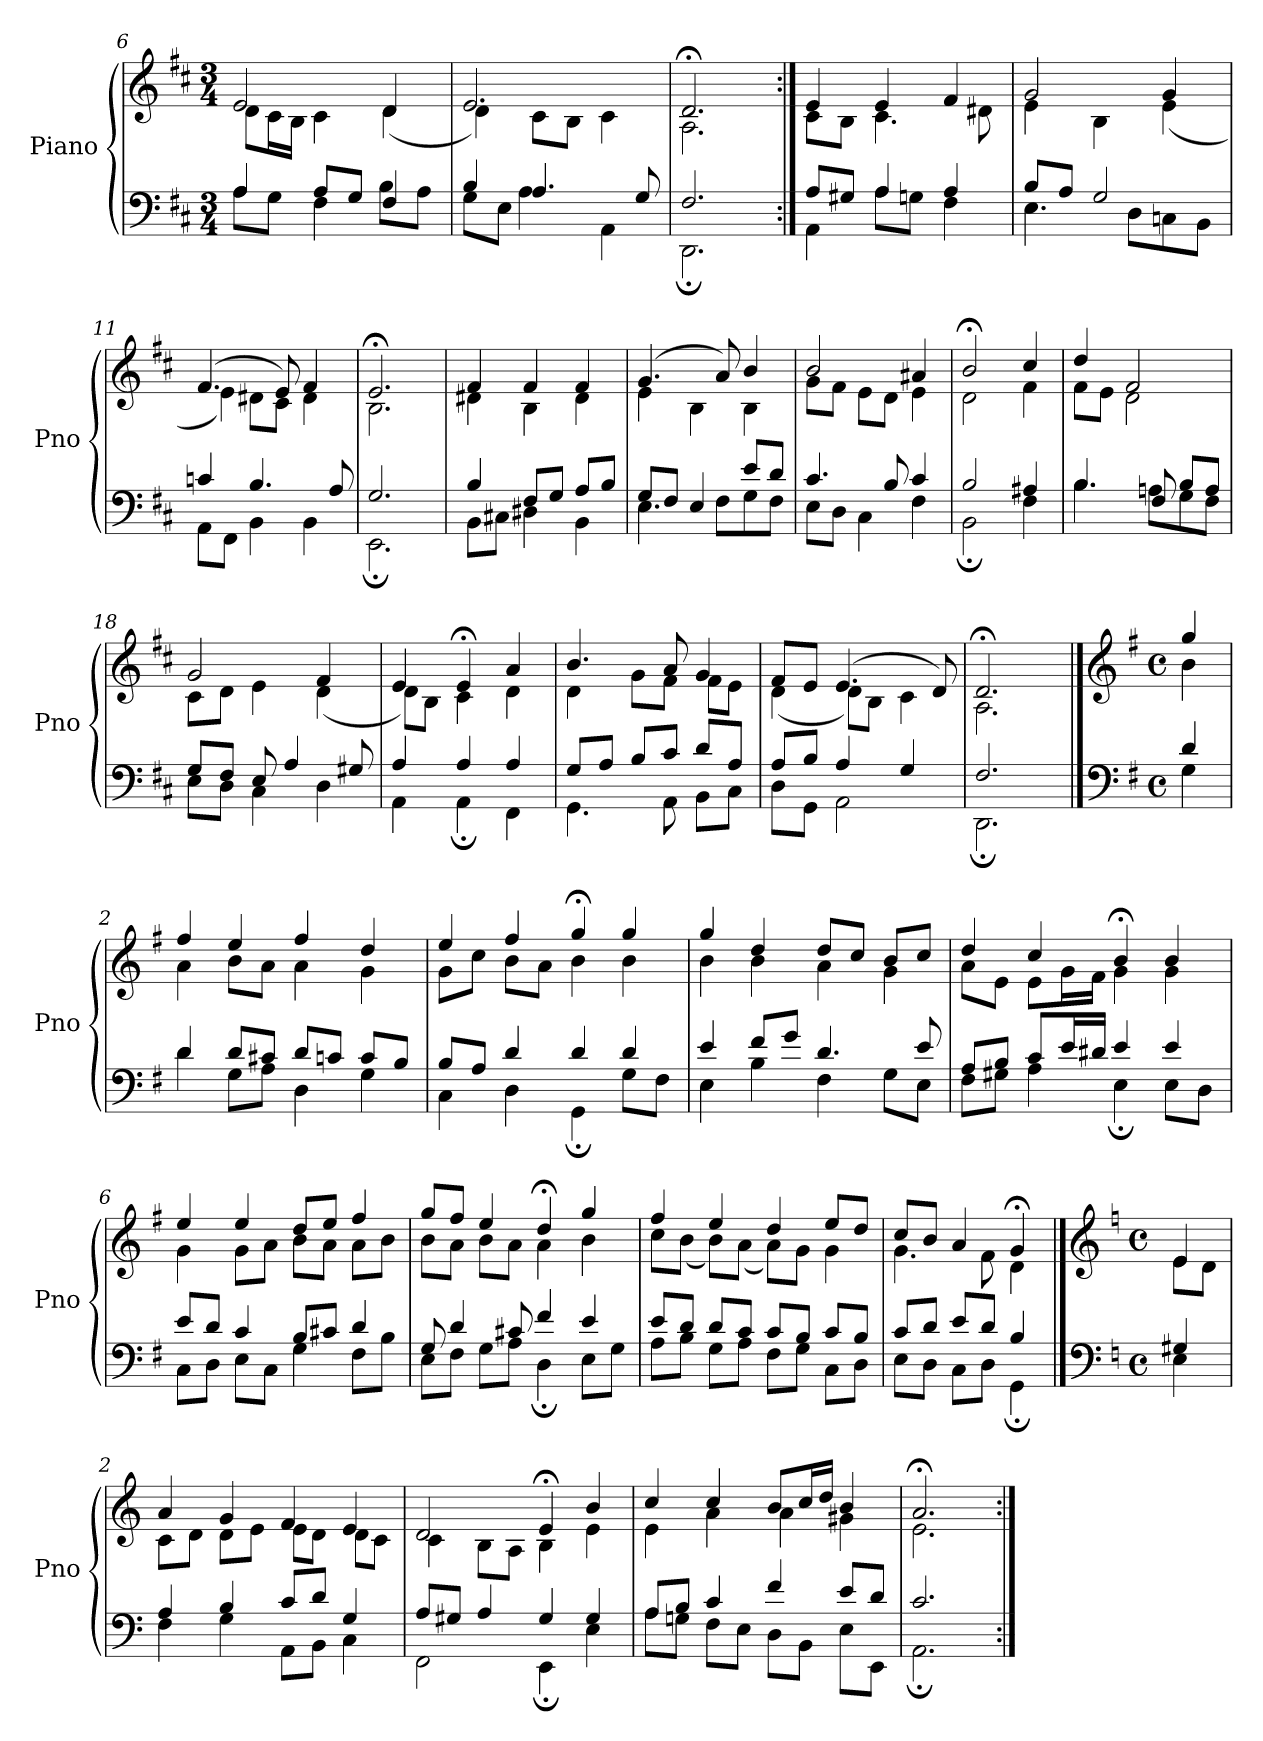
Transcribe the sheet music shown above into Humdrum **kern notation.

**kern	**kern
*part1	*part1
*staff2	*staff1
*I"Piano	*
*I'Pno	*
*clefF4	*clefG2
*k[f#c#]	*k[f#c#]
*M3/4	*M3/4
=6	=6
*^	*^
4A/	8A\L	2e/	8d\L
.	8G\J	.	16c#\L
.	.	.	16B\JJ
8A/L	4F#\	.	4c#\
8G/J	.	.	.
4F#/	8B\L	4d/	(<4d\
.	8A\J	.	.
=7	=7	=7	=7
4B/	8G\L	2.e/	4d\)
.	8E\J	.	.
4.A/	4A\	.	8c#\L
.	.	.	8B\J
.	4AA\	.	4c#\
8G/	.	.	.
=8	=8	=8	=8
2.F#/	2.DD;\	2.d;</	2.A\
=9:|!	=9:|!	=9:|!	=9:|!
8A/L	4AA\	4e/	8c#\L
8G#X/J	.	.	8B\J
4A/	8A\L	4e/	4.c#\
.	8Gn\J	.	.
4A/	4F#\	4f#/	.
.	.	.	8d#X\
=10	=10	=10	=10
8B/L	4.E\	2g/	4e\
8A/J	.	.	.
2G/	.	.	4B\
.	8D\L	.	.
.	8Cn\	4g/	(<4e\
.	8BB\J	.	.
=11	=11	=11	=11
4cn/	8AA\L	(>4.f#/	4e\)
.	8FF#\J	.	.
4.B/	4BB\	.	8d#X\L
.	.	8e/)	8c#\J
.	4BB\	4f#/	4d#\
8A/	.	.	.
=12	=12	=12	=12
2.G/	2.EE;\	2.e;</	2.B\
=13	=13	=13	=13
4B/	8BB\L	4f#/	4d#X\
.	8C#X\J	.	.
8F#/L	4D#X\	4f#/	4B\
8G/J	.	.	.
8A/L	4BB\	4f#/	4d#\
8B/J	.	.	.
=14	=14	=14	=14
8G/L	4.E\	(>4.g/	4e\
8F#/J	.	.	.
4E/	.	.	4B\
.	8F#\L	8a/)	.
8e/L	8G\	4b/	4B\
8d/J	8F#\J	.	.
=15	=15	=15	=15
4.c#/	8E\L	2b/	8g\L
.	8D\J	.	8f#\J
.	4C#\	.	8e\L
8B/	.	.	8d\J
4c#/	4F#\	4a#X/	4e\
=16	=16	=16	=16
2B/	2BB;\	2b;</	2d\
4A#X/	4F#\	4cc#/	4f#\
=17	=17	=17	=17
4.B/	4.B\	4dd/	8f#\L
.	.	.	8e\J
.	.	2f#/	2d\
8F#/	8An\L	.	.
8B/L	8G\	.	.
8A/J	8F#\J	.	.
=18	=18	=18	=18
8G/L	8E\L	2g/	8c#\L
8F#/J	8D\J	.	8d\J
8E/	4C#\	.	4e\
4A/	.	.	.
.	4D\	4f#/	(<4d\
8G#X/	.	.	.
=19	=19	=19	=19
4A/	4AA\	4e/	8d\L)
.	.	.	8B\J
4A/	4AA;\	4e;</	4c#\
4A/	4FF#\	4a/	4d\
=20	=20	=20	=20
8G/L	4.GG\	4.b/	4d\
8A/J	.	.	.
8B/L	.	.	8g\L
8c#/J	8AA\	8a/	8f#\J
8d/L	8BB\L	4g/	8f#\L
8A/J	8C#\J	.	8e\J
=21	=21	=21	=21
8A/L	8D\L	8f#/L	(<4d\
8B/J	8GG\J	8e/J	.
4A/	2AA\	(>4.e/	8d\L)
.	.	.	8B\J
4G/	.	.	4c#\
.	.	8d/)	.
=22	=22	=22	=22
2.F#/	2.DD;\	2.d;</	2.A\
==1	==1	==1	==1
*clefF4	*	*clefG2	*
*k[f#]	*	*k[f#]	*
*M4/4	*	*M4/4	*
*met(c)	*	*met(c)	*
4d/	4G\	4gg/	4b\
=2	=2	=2	=2
4d/	4d\	4ff#/	4a\
8d/L	8G\L	4ee/	8b\L
8c#X/J	8A\J	.	8a\J
8d/L	4D\	4ff#/	4a\
8cn/J	.	.	.
8c/L	4G\	4dd/	4g\
8B/J	.	.	.
=3	=3	=3	=3
8B/L	4C\	4ee/	8g\L
8A/J	.	.	8cc\J
4d/	4D\	4ff#/	8b\L
.	.	.	8a\J
4d/	4GG;\	4gg;</	4b\
4d/	8G\L	4gg/	4b\
.	8F#\J	.	.
=4	=4	=4	=4
4e/	4E\	4gg/	4b\
8f#/L	4B\	4dd/	4b\
8g/J	.	.	.
4.d/	4F#\	8dd/L	4a\
.	.	8cc/J	.
.	8G\L	8b/L	4g\
8e/	8E\J	8cc/J	.
=5	=5	=5	=5
8A/L	8F#\L	4dd/	8a\L
8B/J	8G#X\J	.	8e\J
8c/L	4A\	4cc/	8e\L
16e/L	.	.	16g\L
16d#X/JJ	.	.	16f#\JJ
4e/	4E;\	4b;</	4g\
4e/	8E\L	4b/	4g\
.	8D\J	.	.
=6	=6	=6	=6
8e/L	8C\L	4ee/	4g\
8d/J	8D\J	.	.
4c/	8E\L	4ee/	8g\L
.	8C\J	.	8a\J
8B/L	4G\	8dd/L	8b\L
8c#X/J	.	8ee/J	8a\J
4d/	8F#\L	4ff#/	8a\L
.	8B\J	.	8b\J
=7	=7	=7	=7
8G/	8E\L	8gg/L	8b\L
4d/	8F#\J	8ff#/J	8a\J
.	8G\L	4ee/	8b\L
8c#X/	8A\J	.	8a\J
4f#/	4D;\	4dd;</	4a\
4e/	8E\L	4gg/	4b\
.	8G\J	.	.
=8	=8	=8	=8
8e/L	8A\L	4ff#/	8cc\L
8d/J	8B\J	.	(<8b\J
8d/L	8G\L	4ee/	8b\L)
8c/J	8A\J	.	(<8a\J
8c/L	8F#\L	4dd/	8a\L)
8B/J	8G\J	.	8g\J
8c/L	8C\L	8ee/L	4g\
8B/J	8D\J	8dd/J	.
=9	=9	=9	=9
8c/L	8E\L	8cc/L	4.g\
8d/J	8D\J	8b/J	.
8e/L	8C\L	4a/	.
8d/J	8D\J	.	8f#\
4B/	4GG;\	4g;</	4d\
==1	==1	==1	==1
*clefF4	*	*clefG2	*
*k[]	*	*k[]	*
*M4/4	*	*M4/4	*
*met(c)	*	*met(c)	*
4G#X/	4E\	4e/	8e\L
.	.	.	8d\J
=2	=2	=2	=2
4A/	4F\	4a/	8c\L
.	.	.	8d\J
4B/	4G\	4g/	8d\L
.	.	.	8e\J
8c/L	8AA\L	4f/	8e\L
8d/J	8BB\J	.	8d\J
4G/	4C\	4e/	8d\L
.	.	.	8c\J
=3	=3	=3	=3
8A/L	2FF\	2d/	4c\
8G#X/J	.	.	.
4A/	.	.	8B\L
.	.	.	8A\J
4G#/	4EE;\	4e;</	4B\
4G#/	4E\	4b/	4e\
=4	=4	=4	=4
8A/L	8A\L	4cc/	4e\
8B/J	8Gn\J	.	.
4c/	8F\L	4cc/	4a\
.	8E\J	.	.
4f/	8D\L	8b/L	4a\
.	8BB\J	16cc/L	.
.	.	16dd/JJ	.
8e/L	8E\L	4b/	4g#X\
8d/J	8EE\J	.	.
=5	=5	=5	=5
2.c/	2.AA;\	2.a;</	2.e\
*v	*v	*	*
*	*v	*v
=:|!	=:|!
*-	*-
